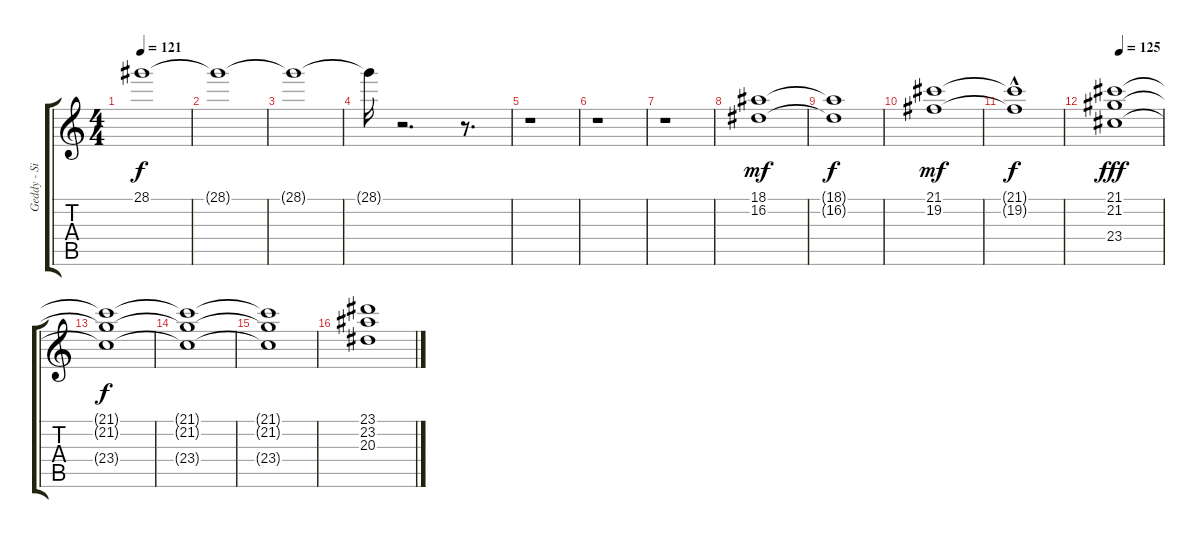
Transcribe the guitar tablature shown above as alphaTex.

\track ("Geddy - Sintetizador" "Geddy - Si") {instrument synthstrings1}
\staff {score tabs}
\tuning (E4 B3 G3 D3 A2 E2) {hide}
\ts (4 4)
\tempo 121
\clef g2
\ks c
28.1{t}.1{dy f} |
28.1{t}.1 |
28.1{t}.1 |
28.1{t}.16 r.2{d} r.8{d} |
r.1 |
r.1 |
r.1 |
(18.1 16.2).1{dy mf volume 16} |
(18.1{t} 16.2{t}).1{dy f} |
(21.1 19.2).1{dy mf} |
(21.1{hac t} 19.2{t}).1{dy f} |
\tempo (125 0.125)
(21.1 21.2 23.4).1{dy fff} |
(21.1{t} 21.2{t} 23.4{t}).1{dy f} |
(21.1{t} 21.2{t} 23.4{t}).1 |
(21.1{t} 21.2{t} 23.4{t}).1 |
(23.1 23.2 20.3).1
